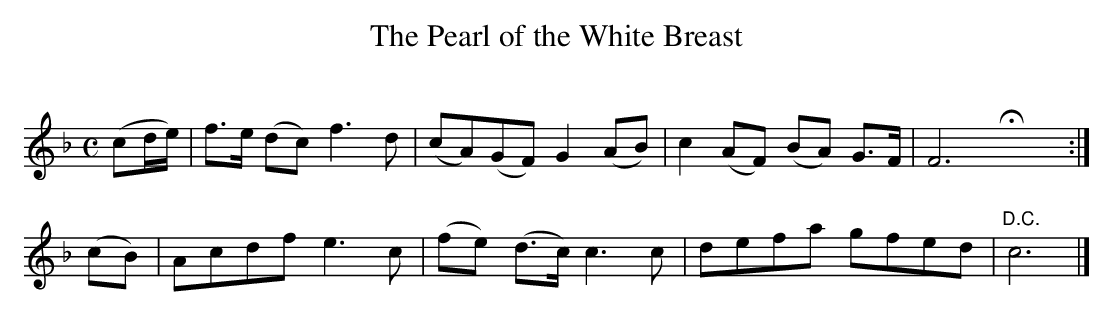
X:1
T:The Pearl of the White Breast
M:C
L:1/8
O:
K:F
(cd/2e/2) \
| f>e (dc) f3 d | (cA)(GF) G2 (AB) | c2 (AF) (BA) G>F | F6 HX:|
(cB) \
| Acdf e3 c | (fe) (d>c) c3 c | defa gfed | "D.C."c6 |]
